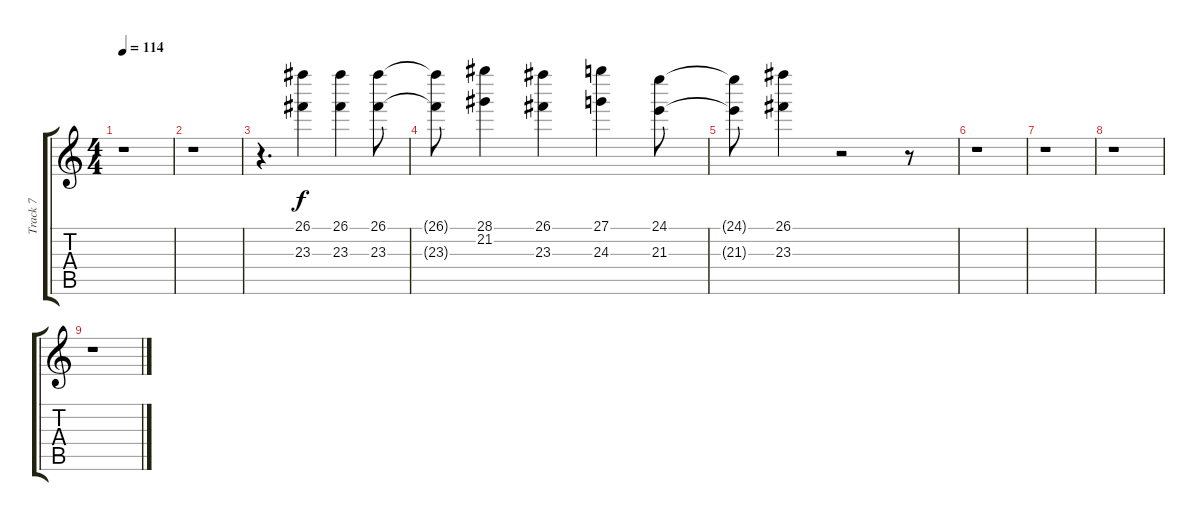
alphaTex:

\track ("Track 7" "Track 7") {instrument overdrivenguitar}
\staff {score tabs}
\tuning (E4 B3 G3 D3 A2 E2) {hide}
\ts (4 4)
\tempo 114
\clef g2
\ks c
r.1{dy f} |
r.1 |
r.4{d} (26.1 23.3).4 (26.1 23.3).4 (26.1 23.3).8 |
(26.1{t} 23.3{t}).8 (28.1 21.2).4 (26.1 23.3).4 (27.1 24.3).4 (24.1 21.3).8 |
(24.1{t} 21.3{t}).8 (26.1 23.3).4 r.2 r.8 |
r.1 |
r.1 |
r.1 |
r.1
